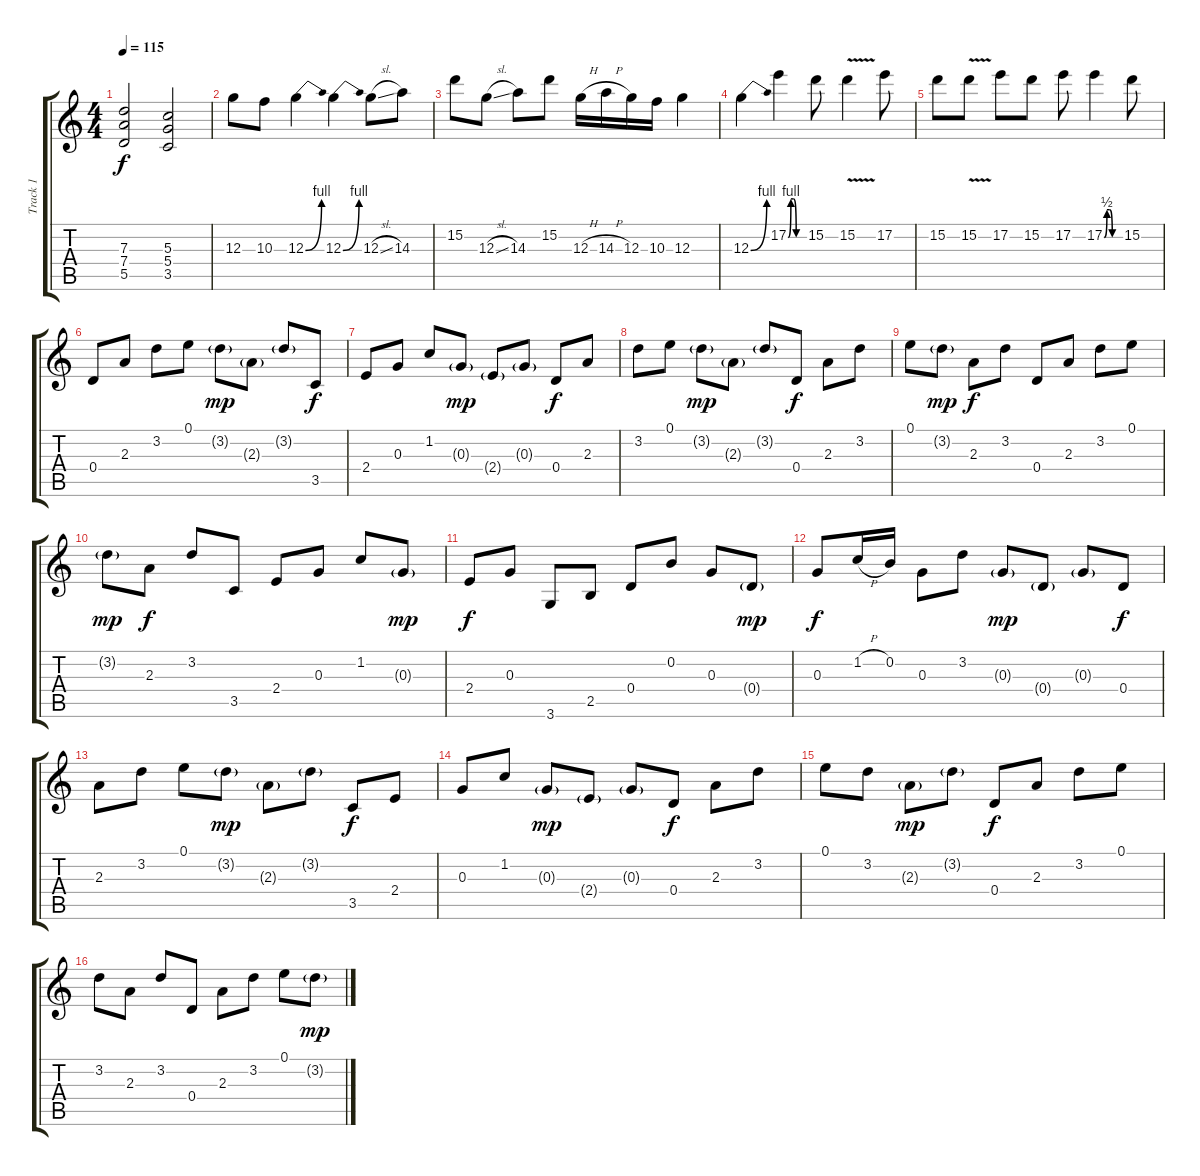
\track ("Track 1" "Track 1") {instrument electricguitarjazz}
\staff {score tabs}
\tuning (E4 B3 G3 D3 A2 E2) {hide}
\ts (4 4)
\tempo 115
\clef g2
\ks c
(7.3 7.4 5.5).2{dy f} (5.3 5.4 3.5).2 |
12.3.8 10.3.8 12.3{be (bend 0 0 60 4)}.4 12.3{be (bend 0 0 60 4)}.4 12.3{sl}.8 14.3.8 |
15.2.8 12.3{sl}.8 14.3.8 15.2.8 12.3{h}.16 14.3{h}.16 12.3.16 10.3.16 12.3.4 |
12.3{be (bend 0 0 60 4)}.4 17.2{be (custom 0 0 10 4 20 4 30 0 60 0)}.4 15.2.8 15.2{v}.4 17.2.8 |
15.2.8 15.2{v}.8 17.2.8 15.2.8 17.2.8 17.2{be (custom 0 0 10 2 20 2 30 0 60 0)}.4 15.2.8 |
0.4.8 2.3.8 3.2.8 0.1.8 3.2{g}.8{dy mp} 2.3{g}.8 3.2{g}.8 3.5.8{dy f} |
2.4.8 0.3.8 1.2.8 0.3{g}.8{dy mp} 2.4{g}.8 0.3{g}.8 0.4.8{dy f} 2.3.8 |
3.2.8 0.1.8 3.2{g}.8{dy mp} 2.3{g}.8 3.2{g}.8 0.4.8{dy f} 2.3.8 3.2.8 |
0.1.8 3.2{g}.8{dy mp} 2.3.8{dy f} 3.2.8 0.4.8 2.3.8 3.2.8 0.1.8 |
3.2{g}.8{dy mp} 2.3.8{dy f} 3.2.8 3.5.8 2.4.8 0.3.8 1.2.8 0.3{g}.8{dy mp} |
2.4.8{dy f} 0.3.8 3.6.8 2.5.8 0.4.8 0.2.8 0.3.8 0.4{g}.8{dy mp} |
0.3.8{dy f} 1.2{h}.16 0.2.16 0.3.8 3.2.8 0.3{g}.8{dy mp} 0.4{g}.8 0.3{g}.8 0.4.8{dy f} |
2.3.8 3.2.8 0.1.8 3.2{g}.8{dy mp} 2.3{g}.8 3.2{g}.8 3.5.8{dy f} 2.4.8 |
0.3.8 1.2.8 0.3{g}.8{dy mp} 2.4{g}.8 0.3{g}.8 0.4.8{dy f} 2.3.8 3.2.8 |
0.1.8 3.2.8 2.3{g}.8{dy mp} 3.2{g}.8 0.4.8{dy f} 2.3.8 3.2.8 0.1.8 |
3.2.8 2.3.8 3.2.8 0.4.8 2.3.8 3.2.8 0.1.8 3.2{g}.8{dy mp}
